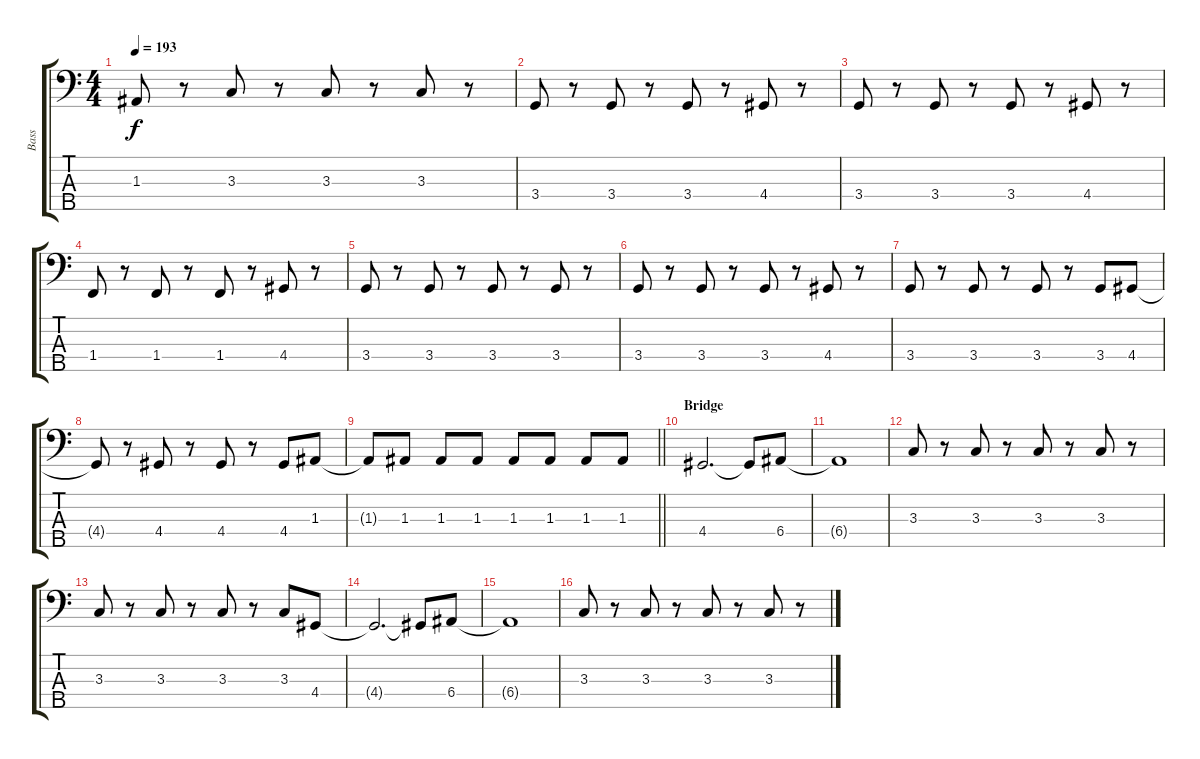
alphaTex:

\track ("Bass" "Bass") {instrument electricbassfinger}
\staff {score tabs}
\tuning (G2 D2 A1 E1 B0) {hide}
\ts (4 4)
\tempo 193
\clef f4
\ks c
1.3.8{dy f} r.8 3.3.8 r.8 3.3.8 r.8 3.3.8 r.8 |
3.4.8 r.8 3.4.8 r.8 3.4.8 r.8 4.4.8 r.8 |
3.4.8 r.8 3.4.8 r.8 3.4.8 r.8 4.4.8 r.8 |
1.4.8 r.8 1.4.8 r.8 1.4.8 r.8 4.4.8 r.8 |
3.4.8 r.8 3.4.8 r.8 3.4.8 r.8 3.4.8 r.8 |
3.4.8 r.8 3.4.8 r.8 3.4.8 r.8 4.4.8 r.8 |
3.4.8 r.8 3.4.8 r.8 3.4.8 r.8 3.4.8 4.4.8 |
4.4{t}.8 r.8 4.4.8 r.8 4.4.8 r.8 4.4.8 1.3.8 |
\barLineRight lightlight
1.3{t}.8 1.3.8 1.3.8 1.3.8 1.3.8 1.3.8 1.3.8 1.3.8 |
\section ("" "Bridge")
4.4.2{d} 4.4{t}.8 6.4.8 |
6.4{t}.1 |
3.3.8 r.8 3.3.8 r.8 3.3.8 r.8 3.3.8 r.8 |
3.3.8 r.8 3.3.8 r.8 3.3.8 r.8 3.3.8 4.4.8 |
4.4{t}.2{d} 4.4{t}.8 6.4.8 |
6.4{t}.1 |
3.3.8 r.8 3.3.8 r.8 3.3.8 r.8 3.3.8 r.8
